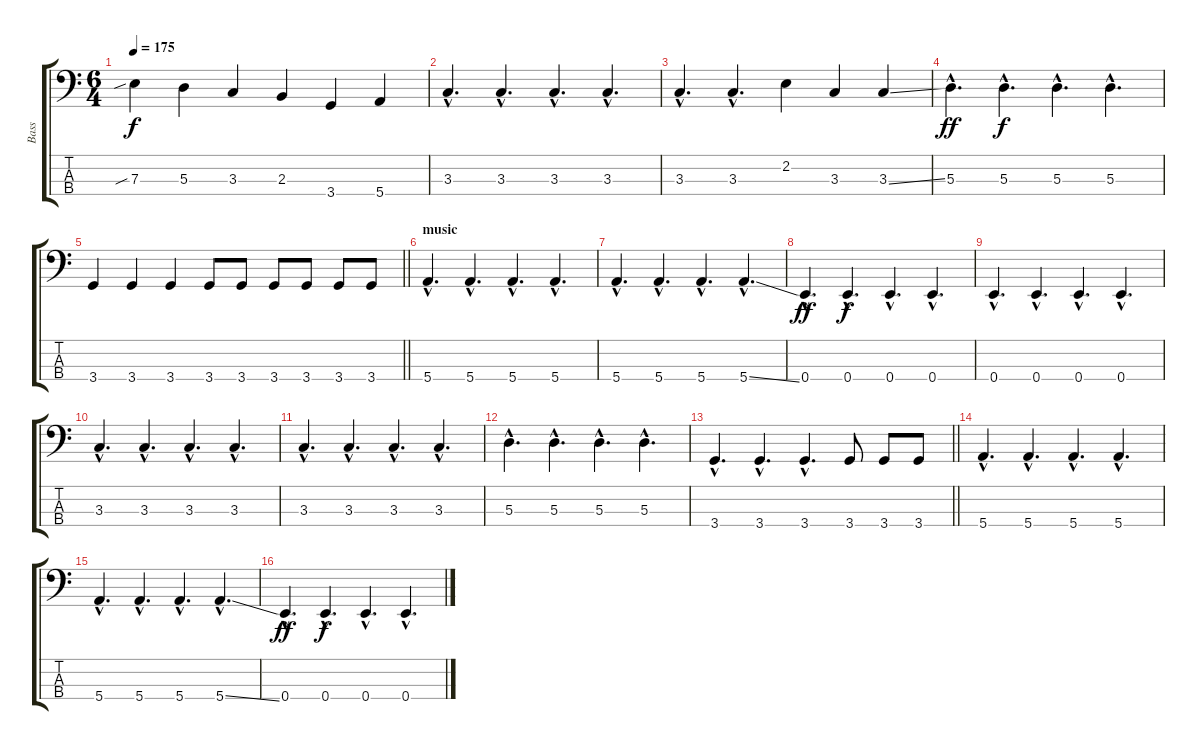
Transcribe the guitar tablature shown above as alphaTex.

\track ("Bass" "Bass") {instrument electricbassfinger}
\staff {score tabs}
\tuning (G2 D2 A1 E1) {hide}
\ts (6 4)
\tempo 175
\clef f4
\ks c
7.3{sib}.4{dy f} 5.3.4 3.3.4 2.3.4 3.4.4 5.4.4 |
3.3{hac}.4{d} 3.3{hac}.4{d} 3.3{hac}.4{d} 3.3{hac}.4{d} |
3.3{hac}.4{d} 3.3{hac}.4{d} 2.2.4 3.3.4 3.3{ss}.4 |
5.3{hac}.4{d dy ff} 5.3{hac}.4{d dy f} 5.3{hac}.4{d} 5.3{hac}.4{d} |
\barLineRight lightlight
3.4.4 3.4.4 3.4.4 3.4.8 3.4.8 3.4.8 3.4.8 3.4.8 3.4.8 |
\section ("" "music")
5.4{hac}.4{d} 5.4{hac}.4{d} 5.4{hac}.4{d} 5.4{hac}.4{d} |
5.4{hac}.4{d} 5.4{hac}.4{d} 5.4{hac}.4{d} 5.4{ss hac}.4{d} |
0.4{hac}.4{d dy ff} 0.4{hac}.4{d dy f} 0.4{hac}.4{d} 0.4{hac}.4{d} |
0.4{hac}.4{d} 0.4{hac}.4{d} 0.4{hac}.4{d} 0.4{hac}.4{d} |
3.3{hac}.4{d} 3.3{hac}.4{d} 3.3{hac}.4{d} 3.3{hac}.4{d} |
3.3{hac}.4{d} 3.3{hac}.4{d} 3.3{hac}.4{d} 3.3{hac}.4{d} |
5.3{hac}.4{d} 5.3{hac}.4{d} 5.3{hac}.4{d} 5.3{hac}.4{d} |
\barLineRight lightlight
3.4{hac}.4{d} 3.4{hac}.4{d} 3.4{hac}.4{d} 3.4.8 3.4.8 3.4.8 |
\section ("" "")
5.4{hac}.4{d} 5.4{hac}.4{d} 5.4{hac}.4{d} 5.4{hac}.4{d} |
5.4{hac}.4{d} 5.4{hac}.4{d} 5.4{hac}.4{d} 5.4{ss hac}.4{d} |
0.4{hac}.4{d dy ff} 0.4{hac}.4{d dy f} 0.4{hac}.4{d} 0.4{hac}.4{d}
